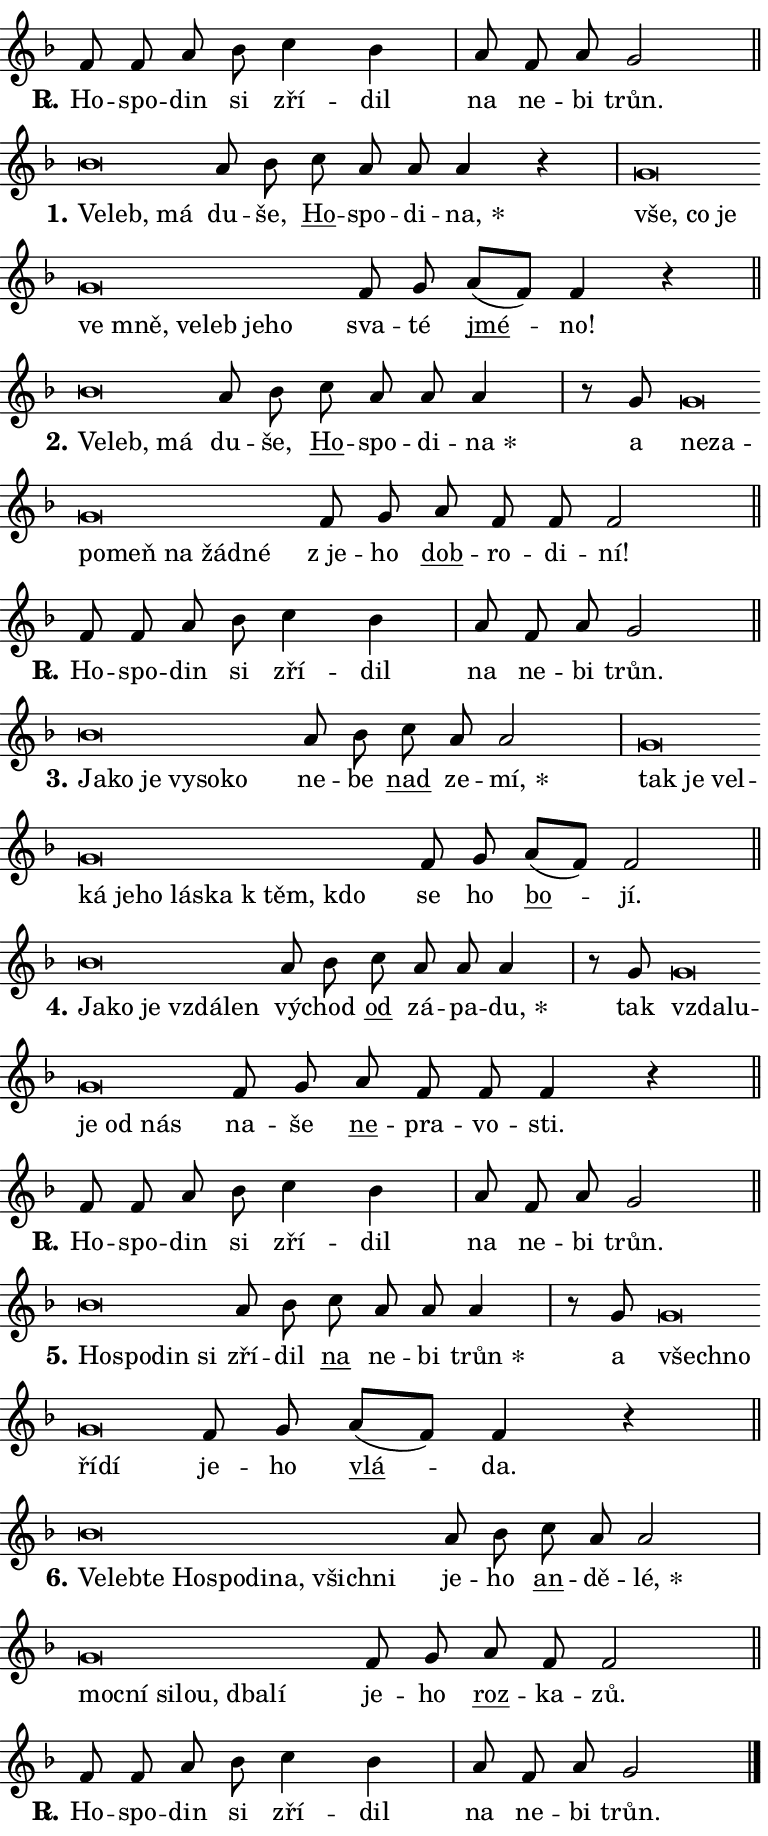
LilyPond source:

\version "2.24.0"
\header { tagline = "" }
\paper {
  indent = 0\cm
  top-margin = 0\cm
  right-margin = 0.13\cm % to fit lyric hyphens
  bottom-margin = 0\cm
  left-margin = 0\cm
  paper-width = 13\cm
  page-breaking = #ly:one-page-breaking
  system-system-spacing.basic-distance = #11
  score-system-spacing.basic-distance = #11
  ragged-last = ##f
}


%% Author: Thomas Morley
%% https://lists.gnu.org/archive/html/lilypond-user/2020-05/msg00002.html
#(define (line-position grob)
"Returns position of @var[grob} in current system:
   @code{'start}, if at first time-step
   @code{'end}, if at last time-step
   @code{'middle} otherwise
"
  (let* ((col (ly:item-get-column grob))
         (ln (ly:grob-object col 'left-neighbor))
         (rn (ly:grob-object col 'right-neighbor))
         (col-to-check-left (if (ly:grob? ln) ln col))
         (col-to-check-right (if (ly:grob? rn) rn col))
         (break-dir-left
           (and
             (ly:grob-property col-to-check-left 'non-musical #f)
             (ly:item-break-dir col-to-check-left)))
         (break-dir-right
           (and
             (ly:grob-property col-to-check-right 'non-musical #f)
             (ly:item-break-dir col-to-check-right))))
        (cond ((eqv? 1 break-dir-left) 'start)
              ((eqv? -1 break-dir-right) 'end)
              (else 'middle))))

#(define (tranparent-at-line-position vctor)
  (lambda (grob)
  "Relying on @code{line-position} select the relevant enry from @var{vctor}.
Used to determine transparency,"
    (case (line-position grob)
      ((end) (not (vector-ref vctor 0)))
      ((middle) (not (vector-ref vctor 1)))
      ((start) (not (vector-ref vctor 2))))))

noteHeadBreakVisibility =
#(define-music-function (break-visibility)(vector?)
"Makes @code{NoteHead}s transparent relying on @var{break-visibility}"
#{
  \override NoteHead.transparent =
    #(tranparent-at-line-position break-visibility)
#})

#(define delete-ledgers-for-transparent-note-heads
  (lambda (grob)
    "Reads whether a @code{NoteHead} is transparent.
If so this @code{NoteHead} is removed from @code{'note-heads} from
@var{grob}, which is supposed to be @code{LedgerLineSpanner}.
As a result ledgers are not printed for this @code{NoteHead}"
    (let* ((nhds-array (ly:grob-object grob 'note-heads))
           (nhds-list
             (if (ly:grob-array? nhds-array)
                 (ly:grob-array->list nhds-array)
                 '()))
           ;; Relies on the transparent-property being done before
           ;; Staff.LedgerLineSpanner.after-line-breaking is executed.
           ;; This is fragile ...
           (to-keep
             (remove
               (lambda (nhd)
                 (ly:grob-property nhd 'transparent #f))
               nhds-list)))
      ;; TODO find a better method to iterate over grob-arrays, similiar
      ;; to filter/remove etc for lists
      ;; For now rebuilt from scratch
      (set! (ly:grob-object grob 'note-heads)  '())
      (for-each
        (lambda (nhd)
          (ly:pointer-group-interface::add-grob grob 'note-heads nhd))
        to-keep))))

squashNotes = {
  \override NoteHead.X-extent = #'(-0.2 . 0.2)
  \override NoteHead.Y-extent = #'(-0.75 . 0)
  \override NoteHead.stencil =
    #(lambda (grob)
       (let ((pos (ly:grob-property grob 'staff-position)))
         (begin
           (if (< pos -7) (display "ERROR: Lower brevis then expected\n") (display ""))
           (if (<= pos -6) ly:text-interface::print ly:note-head::print))))
}
unSquashNotes = {
  \revert NoteHead.X-extent
  \revert NoteHead.Y-extent
  \revert NoteHead.stencil
}

hideNotes = \noteHeadBreakVisibility #begin-of-line-visible
unHideNotes = \noteHeadBreakVisibility #all-visible

% work-around for resetting accidentals
% https://lilypond.org/doc/v2.23/Documentation/notation/displaying-rhythms#unmetered-music
cadenzaMeasure = {
  \cadenzaOff
  \partial 1024 s1024
  \cadenzaOn
}

#(define-markup-command (accent layout props text) (markup?)
  "Underline accented syllable"
  (interpret-markup layout props
    #{\markup \override #'(offset . 4.3) \underline { #text }#}))

responsum = \markup \concat {
  "R" \hspace #-1.05 \path #0.1 #'((moveto 0 0.07) (lineto 0.9 0.8)) \hspace #0.05 "."
}

spaceSize = #0.6828661417322834 % exact space size for TeX Gyre Schola

\layout {
  \context {
    \Staff
    \remove "Time_signature_engraver"
    \override LedgerLineSpanner.after-line-breaking = #delete-ledgers-for-transparent-note-heads
  }
  \context {
    \Lyrics {
      \override LyricSpace.minimum-distance = \spaceSize
      \override LyricText.font-name = #"TeX Gyre Schola"
      \override LyricText.font-size = 1
      \override StanzaNumber.font-name = #"TeX Gyre Schola Bold"
      \override StanzaNumber.font-size = 1
    }
  }
  \context {
    \Score 
    \override NoteHead.text =
      #(lambda (grob) 
        (let ((pos (ly:grob-property grob 'staff-position)))
          #{\markup {
            \combine
              \halign #-0.55 \raise #(if (= pos -6) 0 0.5) \override #'(thickness . 2) \draw-line #'(3.2 . 0)
              \musicglyph "noteheads.sM1"
          }#}))
  }
}

% magnetic-lyrics.ily
%
%   written by
%     Jean Abou Samra <jean@abou-samra.fr>
%     Werner Lemberg <wl@gnu.org>
%
%   adapted by
%     Jiri Hon <jiri.hon@gmail.com>
%
% Version 2022-Apr-15

% https://www.mail-archive.com/lilypond-user@gnu.org/msg149350.html

#(define (Left_hyphen_pointer_engraver context)
   "Collect syllable-hyphen-syllable occurrences in lyrics and store
them in properties.  This engraver only looks to the left.  For
example, if the lyrics input is @code{foo -- bar}, it does the
following.

@itemize @bullet
@item
Set the @code{text} property of the @code{LyricHyphen} grob between
@q{foo} and @q{bar} to @code{foo}.

@item
Set the @code{left-hyphen} property of the @code{LyricText} grob with
text @q{foo} to the @code{LyricHyphen} grob between @q{foo} and
@q{bar}.
@end itemize

Use this auxiliary engraver in combination with the
@code{lyric-@/text::@/apply-@/magnetic-@/offset!} hook."
   (let ((hyphen #f)
         (text #f))
     (make-engraver
      (acknowledgers
       ((lyric-syllable-interface engraver grob source-engraver)
        (set! text grob)))
      (end-acknowledgers
       ((lyric-hyphen-interface engraver grob source-engraver)
        ;(when (not (grob::has-interface grob 'lyric-space-interface))
          (set! hyphen grob)));)
      ((stop-translation-timestep engraver)
       (when (and text hyphen)
         (ly:grob-set-object! text 'left-hyphen hyphen))
       (set! text #f)
       (set! hyphen #f)))))

#(define (lyric-text::apply-magnetic-offset! grob)
   "If the space between two syllables is less than the value in
property @code{LyricText@/.details@/.squash-threshold}, move the right
syllable to the left so that it gets concatenated with the left
syllable.

Use this function as a hook for
@code{LyricText@/.after-@/line-@/breaking} if the
@code{Left_@/hyphen_@/pointer_@/engraver} is active."
   (let ((hyphen (ly:grob-object grob 'left-hyphen #f)))
     (when hyphen
       (let ((left-text (ly:spanner-bound hyphen LEFT)))
         (when (grob::has-interface left-text 'lyric-syllable-interface)
           (let* ((common (ly:grob-common-refpoint grob left-text X))
                  (this-x-ext (ly:grob-extent grob common X))
                  (left-x-ext
                   (begin
                     ;; Trigger magnetism for left-text.
                     (ly:grob-property left-text 'after-line-breaking)
                     (ly:grob-extent left-text common X)))
                  ;; `delta` is the gap width between two syllables.
                  (delta (- (interval-start this-x-ext)
                            (interval-end left-x-ext)))
                  (details (ly:grob-property grob 'details))
                  (threshold (assoc-get 'squash-threshold details 0.2)))
             (when (< delta threshold)
               (let* (;; We have to manipulate the input text so that
                      ;; ligatures crossing syllable boundaries are not
                      ;; disabled.  For languages based on the Latin
                      ;; script this is essentially a beautification.
                      ;; However, for non-Western scripts it can be a
                      ;; necessity.
                      (lt (ly:grob-property left-text 'text))
                      (rt (ly:grob-property grob 'text))
                      (is-space (grob::has-interface hyphen 'lyric-space-interface))
                      (space (if is-space " " ""))
                      (extra-delta (if is-space spaceSize 0))
                      ;; Append new syllable.
                      (ltrt-space (if (and (string? lt) (string? rt))
                                (string-append lt space rt)
                                (make-concat-markup (list lt space rt))))
                      ;; Right-align `ltrt` to the right side.
                      (ltrt-space-markup (grob-interpret-markup
                               grob
                               (make-translate-markup
                                (cons (interval-length this-x-ext) 0)
                                (make-right-align-markup ltrt-space)))))
                 (begin
                   ;; Don't print `left-text`.
                   (ly:grob-set-property! left-text 'stencil #f)
                   ;; Set text and stencil (which holds all collected
                   ;; syllables so far) and shift it to the left.
                   (ly:grob-set-property! grob 'text ltrt-space)
                   (ly:grob-set-property! grob 'stencil ltrt-space-markup)
                   (ly:grob-translate-axis! grob (- (- delta extra-delta)) X))))))))))


#(define (lyric-hyphen::displace-bounds-first grob)
   ;; Make very sure this callback isn't triggered too early.
   (let ((left (ly:spanner-bound grob LEFT))
         (right (ly:spanner-bound grob RIGHT)))
     (ly:grob-property left 'after-line-breaking)
     (ly:grob-property right 'after-line-breaking)
     (ly:lyric-hyphen::print grob)))

squashThreshold = #0.4

\layout {
  \context {
    \Lyrics
    \consists #Left_hyphen_pointer_engraver
    \override LyricText.after-line-breaking =
      #lyric-text::apply-magnetic-offset!
    \override LyricHyphen.stencil = #lyric-hyphen::displace-bounds-first
    \override LyricText.details.squash-threshold = \squashThreshold
    \override LyricHyphen.minimum-distance = 0
    \override LyricHyphen.minimum-length = \squashThreshold
  }
}

squashText = \override LyricText.details.squash-threshold = 9999
unSquashText = \override LyricText.details.squash-threshold = \squashThreshold

leftText = \override LyricText.self-alignment-X = #LEFT
unLeftText = \revert LyricText.self-alignment-X

starOffset = #(lambda (grob) 
                (let ((x_offset (ly:self-alignment-interface::aligned-on-x-parent grob)))
                  (if (= x_offset 0) 0 (+ x_offset 1.2))))

star = #(define-music-function (syllable)(string?)
"Append star separator at the end of a syllable"
#{
  \once \override LyricText.X-offset = #starOffset
  \lyricmode { \markup {
    #syllable
    \override #'((font-name . "TeX Gyre Schola Bold")) \hspace #0.2 \lower #0.65 \larger "*"
  } }
#})

starAccent = #(define-music-function (syllable)(string?)
"Append star separator at the end of a syllable and make accent"
#{
  \once \override LyricText.X-offset = #starOffset
  \lyricmode { \markup {
    \accent #syllable
    \override #'((font-name . "TeX Gyre Schola Bold")) \hspace #0.2 \lower #0.65 \larger "*"
  } }
#})

breath = #(define-music-function (syllable)(string?)
"Append breathing indicator at the end of a syllable"
#{
  \lyricmode { \markup { #syllable "+" } }
#})

optionalBreath = #(define-music-function (syllable)(string?)
"Append optional breathing indicator at the end of a syllable"
#{
  \lyricmode { \markup { #syllable "(+)" } }
#})


\score {
    <<
        \new Voice = "melody" { \cadenzaOn \key f \major \relative { f'8 f a bes c4 bes \cadenzaMeasure \bar "|" a8 f a g2 \cadenzaMeasure \bar "||" \break } }
        \new Lyrics \lyricsto "melody" { \lyricmode { \set stanza = \responsum
Ho -- spo -- din si zří -- dil na ne -- bi trůn. } }
    >>
    \layout {}
}

\score {
    <<
        \new Voice = "melody" { \cadenzaOn \key f \major \relative { \squashNotes bes'\breve*1/16 \hideNotes \breve*1/16 \breve*1/16 \bar "" \unHideNotes \unSquashNotes a8 bes \bar "" c a a a4 r \cadenzaMeasure \bar "|" \squashNotes g\breve*1/16 \hideNotes \breve*1/16 \bar "" \breve*1/16 \bar "" \breve*1/16 \bar "" \breve*1/16 \bar "" \breve*1/16 \bar "" \breve*1/16 \bar "" \breve*1/16 \breve*1/16 \bar "" \unHideNotes \unSquashNotes f8 g \bar "" a[( f)] f4 r \cadenzaMeasure \bar "||" \break } }
        \new Lyrics \lyricsto "melody" { \lyricmode { \set stanza = "1."
\leftText Ve -- \squashText leb, má \unLeftText \unSquashText du -- še, \markup \accent Ho -- spo -- di -- \star na, \leftText vše, \squashText co je ve mně, ve -- leb je -- ho \unLeftText \unSquashText sva -- té \markup \accent jmé -- no! } }
    >>
    \layout {}
}

\score {
    <<
        \new Voice = "melody" { \cadenzaOn \key f \major \relative { \squashNotes bes'\breve*1/16 \hideNotes \breve*1/16 \breve*1/16 \bar "" \unHideNotes \unSquashNotes a8 bes \bar "" c a a a4 \cadenzaMeasure \bar "|" r8 g8 \squashNotes g\breve*1/16 \hideNotes \breve*1/16 \bar "" \breve*1/16 \bar "" \breve*1/16 \bar "" \breve*1/16 \bar "" \breve*1/16 \breve*1/16 \bar "" \unHideNotes \unSquashNotes f8 g \bar "" a f f f2 \cadenzaMeasure \bar "||" \break } }
        \new Lyrics \lyricsto "melody" { \lyricmode { \set stanza = "2."
\leftText Ve -- \squashText leb, má \unLeftText \unSquashText du -- še, \markup \accent Ho -- spo -- di -- \star na a \leftText ne -- \squashText za -- po -- meň na žád -- né \unLeftText \unSquashText "z je" -- ho \markup \accent dob -- ro -- di -- ní! } }
    >>
    \layout {}
}

\score {
    <<
        \new Voice = "melody" { \cadenzaOn \key f \major \relative { f'8 f a bes c4 bes \cadenzaMeasure \bar "|" a8 f a g2 \cadenzaMeasure \bar "||" \break } }
        \new Lyrics \lyricsto "melody" { \lyricmode { \set stanza = \responsum
Ho -- spo -- din si zří -- dil na ne -- bi trůn. } }
    >>
    \layout {}
}

\score {
    <<
        \new Voice = "melody" { \cadenzaOn \key f \major \relative { \squashNotes bes'\breve*1/16 \hideNotes \breve*1/16 \bar "" \breve*1/16 \bar "" \breve*1/16 \bar "" \breve*1/16 \breve*1/16 \bar "" \unHideNotes \unSquashNotes a8 bes \bar "" c a a2 \cadenzaMeasure \bar "|" \squashNotes g\breve*1/16 \hideNotes \breve*1/16 \bar "" \breve*1/16 \bar "" \breve*1/16 \bar "" \breve*1/16 \bar "" \breve*1/16 \bar "" \breve*1/16 \bar "" \breve*1/16 \bar "" \breve*1/16 \breve*1/16 \bar "" \unHideNotes \unSquashNotes f8 g \bar "" a[( f)] f2 \cadenzaMeasure \bar "||" \break } }
        \new Lyrics \lyricsto "melody" { \lyricmode { \set stanza = "3."
\leftText Ja -- \squashText ko je vy -- so -- ko \unLeftText \unSquashText ne -- be \markup \accent nad ze -- \star mí, \leftText tak \squashText je vel -- ká je -- ho lá -- ska "k těm," kdo \unLeftText \unSquashText se ho \markup \accent bo -- jí. } }
    >>
    \layout {}
}

\score {
    <<
        \new Voice = "melody" { \cadenzaOn \key f \major \relative { \squashNotes bes'\breve*1/16 \hideNotes \breve*1/16 \bar "" \breve*1/16 \bar "" \breve*1/16 \breve*1/16 \bar "" \unHideNotes \unSquashNotes a8 bes \bar "" c a a a4 \cadenzaMeasure \bar "|" r8 g8 \squashNotes g\breve*1/16 \hideNotes \breve*1/16 \bar "" \breve*1/16 \bar "" \breve*1/16 \breve*1/16 \bar "" \unHideNotes \unSquashNotes f8 g \bar "" a f f f4 r \cadenzaMeasure \bar "||" \break } }
        \new Lyrics \lyricsto "melody" { \lyricmode { \set stanza = "4."
\leftText Ja -- \squashText ko je vzdá -- len \unLeftText \unSquashText vý -- chod \markup \accent od zá -- pa -- \star du, tak \leftText vzda -- \squashText lu -- je od nás \unLeftText \unSquashText na -- še \markup \accent ne -- pra -- vo -- sti. } }
    >>
    \layout {}
}

\score {
    <<
        \new Voice = "melody" { \cadenzaOn \key f \major \relative { f'8 f a bes c4 bes \cadenzaMeasure \bar "|" a8 f a g2 \cadenzaMeasure \bar "||" \break } }
        \new Lyrics \lyricsto "melody" { \lyricmode { \set stanza = \responsum
Ho -- spo -- din si zří -- dil na ne -- bi trůn. } }
    >>
    \layout {}
}

\score {
    <<
        \new Voice = "melody" { \cadenzaOn \key f \major \relative { \squashNotes bes'\breve*1/16 \hideNotes \breve*1/16 \bar "" \breve*1/16 \breve*1/16 \bar "" \unHideNotes \unSquashNotes a8 bes \bar "" c a a a4 \cadenzaMeasure \bar "|" r8 g8 \squashNotes g\breve*1/16 \hideNotes \breve*1/16 \bar "" \breve*1/16 \breve*1/16 \bar "" \unHideNotes \unSquashNotes f8 g \bar "" a[( f)] f4 r \cadenzaMeasure \bar "||" \break } }
        \new Lyrics \lyricsto "melody" { \lyricmode { \set stanza = "5."
\leftText Ho -- \squashText spo -- din si \unLeftText \unSquashText zří -- dil \markup \accent na ne -- bi \star trůn a \leftText všech -- \squashText no ří -- dí \unLeftText \unSquashText je -- ho \markup \accent vlá -- da. } }
    >>
    \layout {}
}

\score {
    <<
        \new Voice = "melody" { \cadenzaOn \key f \major \relative { \squashNotes bes'\breve*1/16 \hideNotes \breve*1/16 \bar "" \breve*1/16 \bar "" \breve*1/16 \bar "" \breve*1/16 \bar "" \breve*1/16 \bar "" \breve*1/16 \bar "" \breve*1/16 \breve*1/16 \bar "" \unHideNotes \unSquashNotes a8 bes \bar "" c a a2 \cadenzaMeasure \bar "|" \squashNotes g\breve*1/16 \hideNotes \breve*1/16 \bar "" \breve*1/16 \bar "" \breve*1/16 \bar "" \breve*1/16 \breve*1/16 \bar "" \unHideNotes \unSquashNotes f8 g \bar "" a f f2 \cadenzaMeasure \bar "||" \break } }
        \new Lyrics \lyricsto "melody" { \lyricmode { \set stanza = "6."
\leftText Ve -- \squashText leb -- te Ho -- spo -- di -- na, všich -- ni \unLeftText \unSquashText je -- ho \markup \accent an -- dě -- \star lé, \leftText moc -- \squashText ní si -- lou, dba -- lí \unLeftText \unSquashText je -- ho \markup \accent roz -- ka -- zů. } }
    >>
    \layout {}
}

\score {
    <<
        \new Voice = "melody" { \cadenzaOn \key f \major \relative { f'8 f a bes c4 bes \cadenzaMeasure \bar "|" a8 f a g2 \cadenzaMeasure \bar "||" \break } \bar "|." }
        \new Lyrics \lyricsto "melody" { \lyricmode { \set stanza = \responsum
Ho -- spo -- din si zří -- dil na ne -- bi trůn. } }
    >>
    \layout {}
}
